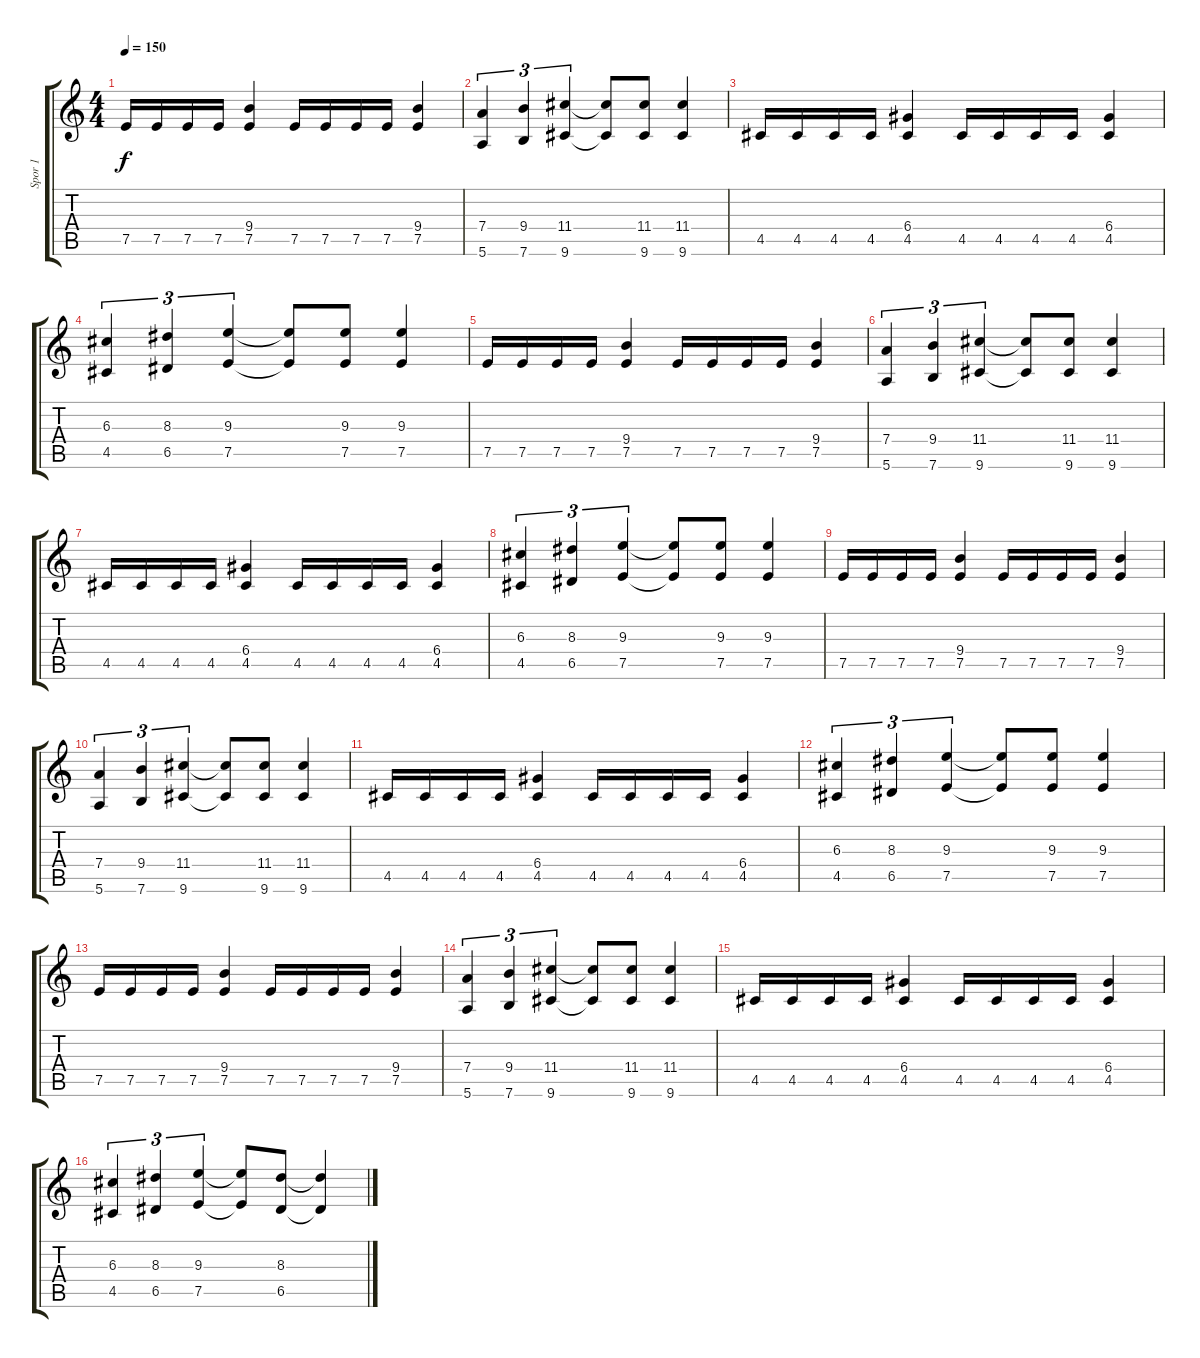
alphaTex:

\track ("Spor 1" "Spor 1") {instrument acousticguitarnylon}
\staff {score tabs}
\tuning (E4 B3 G3 D3 A2 E2) {hide}
\ts (4 4)
\tempo 150
\clef g2
\ks c
7.5.16{dy f} 7.5.16 7.5.16 7.5.16 (9.4 7.5).4 7.5.16 7.5.16 7.5.16 7.5.16 (9.4 7.5).4 |
(7.4 5.6).4{tu (3 2)} (9.4 7.6).4{tu (3 2)} (11.4 9.6).4{tu (3 2)} (11.4{t} 9.6{t}).8 (11.4 9.6).8 (11.4 9.6).4 |
4.5.16 4.5.16 4.5.16 4.5.16 (6.4 4.5).4 4.5.16 4.5.16 4.5.16 4.5.16 (6.4 4.5).4 |
(6.3 4.5).4{tu (3 2)} (8.3 6.5).4{tu (3 2)} (9.3 7.5).4{tu (3 2)} (9.3{t} 7.5{t}).8 (9.3 7.5).8 (9.3 7.5).4 |
7.5.16 7.5.16 7.5.16 7.5.16 (9.4 7.5).4 7.5.16 7.5.16 7.5.16 7.5.16 (9.4 7.5).4 |
(7.4 5.6).4{tu (3 2)} (9.4 7.6).4{tu (3 2)} (11.4 9.6).4{tu (3 2)} (11.4{t} 9.6{t}).8 (11.4 9.6).8 (11.4 9.6).4 |
4.5.16 4.5.16 4.5.16 4.5.16 (6.4 4.5).4 4.5.16 4.5.16 4.5.16 4.5.16 (6.4 4.5).4 |
(6.3 4.5).4{tu (3 2)} (8.3 6.5).4{tu (3 2)} (9.3 7.5).4{tu (3 2)} (9.3{t} 7.5{t}).8 (9.3 7.5).8 (9.3 7.5).4 |
7.5.16 7.5.16 7.5.16 7.5.16 (9.4 7.5).4 7.5.16 7.5.16 7.5.16 7.5.16 (9.4 7.5).4 |
(7.4 5.6).4{tu (3 2)} (9.4 7.6).4{tu (3 2)} (11.4 9.6).4{tu (3 2)} (11.4{t} 9.6{t}).8 (11.4 9.6).8 (11.4 9.6).4 |
4.5.16 4.5.16 4.5.16 4.5.16 (6.4 4.5).4 4.5.16 4.5.16 4.5.16 4.5.16 (6.4 4.5).4 |
(6.3 4.5).4{tu (3 2)} (8.3 6.5).4{tu (3 2)} (9.3 7.5).4{tu (3 2)} (9.3{t} 7.5{t}).8 (9.3 7.5).8 (9.3 7.5).4 |
7.5.16 7.5.16 7.5.16 7.5.16 (9.4 7.5).4 7.5.16 7.5.16 7.5.16 7.5.16 (9.4 7.5).4 |
(7.4 5.6).4{tu (3 2)} (9.4 7.6).4{tu (3 2)} (11.4 9.6).4{tu (3 2)} (11.4{t} 9.6{t}).8 (11.4 9.6).8 (11.4 9.6).4 |
4.5.16 4.5.16 4.5.16 4.5.16 (6.4 4.5).4 4.5.16 4.5.16 4.5.16 4.5.16 (6.4 4.5).4 |
(6.3 4.5).4{tu (3 2)} (8.3 6.5).4{tu (3 2)} (9.3 7.5).4{tu (3 2)} (9.3{t} 7.5{t}).8 (8.3 6.5).8 (8.3{t} 6.5{t}).4
